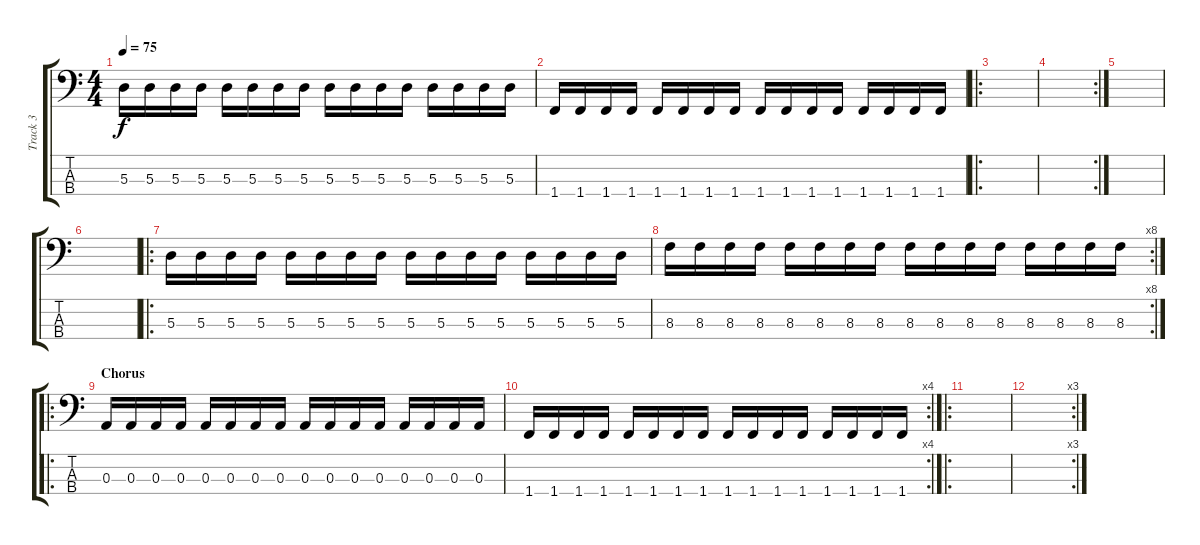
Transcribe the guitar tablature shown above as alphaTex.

\track ("Track 3" "Track 3") {instrument acousticbass}
\staff {score tabs}
\tuning (G2 D2 A1 E1) {hide}
\ts (4 4)
\tempo 75
\clef f4
\ks c
5.3.16{dy f} 5.3.16 5.3.16 5.3.16 5.3.16 5.3.16 5.3.16 5.3.16 5.3.16 5.3.16 5.3.16 5.3.16 5.3.16 5.3.16 5.3.16 5.3.16 |
1.4.16 1.4.16 1.4.16 1.4.16 1.4.16 1.4.16 1.4.16 1.4.16 1.4.16 1.4.16 1.4.16 1.4.16 1.4.16 1.4.16 1.4.16 1.4.16 |
\ro
|
\rc 2
|
|
|
\ro
5.3.16 5.3.16 5.3.16 5.3.16 5.3.16 5.3.16 5.3.16 5.3.16 5.3.16 5.3.16 5.3.16 5.3.16 5.3.16 5.3.16 5.3.16 5.3.16 |
\rc 8
8.3.16 8.3.16 8.3.16 8.3.16 8.3.16 8.3.16 8.3.16 8.3.16 8.3.16 8.3.16 8.3.16 8.3.16 8.3.16 8.3.16 8.3.16 8.3.16 |
\ro
\section ("" "Chorus")
0.3.16 0.3.16 0.3.16 0.3.16 0.3.16 0.3.16 0.3.16 0.3.16 0.3.16 0.3.16 0.3.16 0.3.16 0.3.16 0.3.16 0.3.16 0.3.16 |
\rc 4
1.4.16 1.4.16 1.4.16 1.4.16 1.4.16 1.4.16 1.4.16 1.4.16 1.4.16 1.4.16 1.4.16 1.4.16 1.4.16 1.4.16 1.4.16 1.4.16 |
\ro
|
\rc 3
